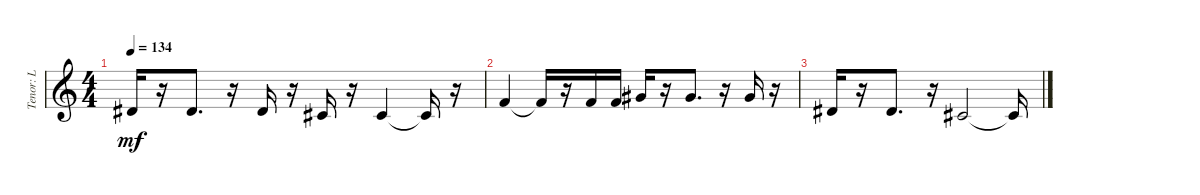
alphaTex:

\track ("Tenor: L" "Tenor: L") {instrument trumpet}
\staff {score}
\tuning (E4 B3 G3 D3 A2 E2 B1) {hide}
\ts (4 4)
\tempo 134
\clef g2
\ks c
4.2.16{dy mf} r.16 4.2.8{d} r.16 4.2.16 r.16 2.2.16 r.16 2.2.4 2.2{t}.16 r.16 |
1.1.4 1.1{t}.16 r.16 1.1.16 1.1.16 4.1.16 r.16 4.1.8{d} r.16 4.1.16 r.16 |
4.2.16 r.16 4.2.8{d} r.16 2.2.2 2.2{t}.16
